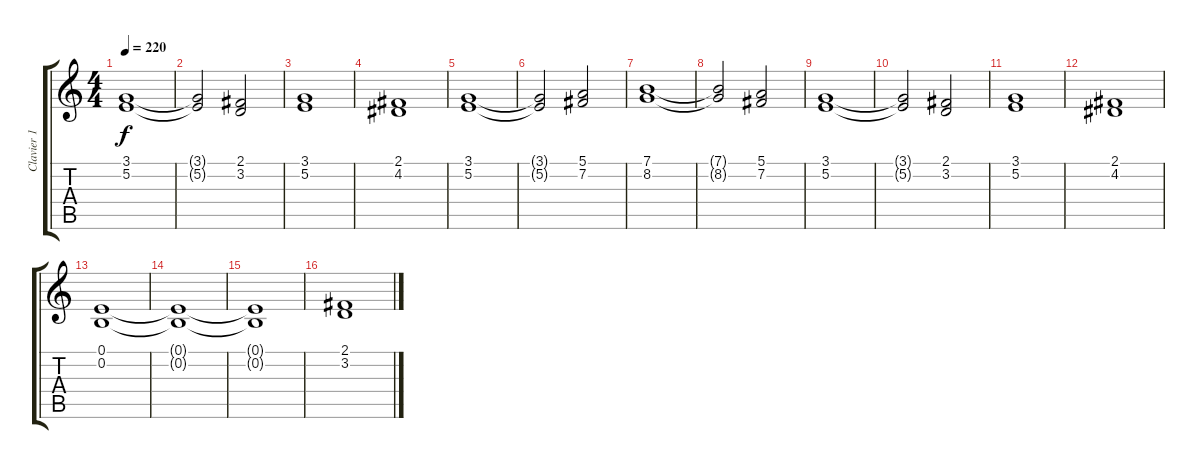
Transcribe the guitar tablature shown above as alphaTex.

\track ("Clavier 1" "Clavier 1") {instrument stringensemble1}
\staff {score tabs}
\tuning (E4 B3 G3 D3 A2 E2) {hide}
\ts (4 4)
\tempo 220
\clef g2
\ks c
(3.1 5.2).1{dy f} |
(3.1{t} 5.2{t}).2 (2.1 3.2).2 |
(3.1 5.2).1 |
(2.1 4.2).1 |
(3.1 5.2).1 |
(3.1{t} 5.2{t}).2 (5.1 7.2).2 |
(7.1 8.2).1 |
(7.1{t} 8.2{t}).2 (5.1 7.2).2 |
(3.1 5.2).1 |
(3.1{t} 5.2{t}).2 (2.1 3.2).2 |
(3.1 5.2).1 |
(2.1 4.2).1 |
(0.1 0.2).1 |
(0.1{t} 0.2{t}).1 |
(0.1{t} 0.2{t}).1 |
(2.1 3.2).1
